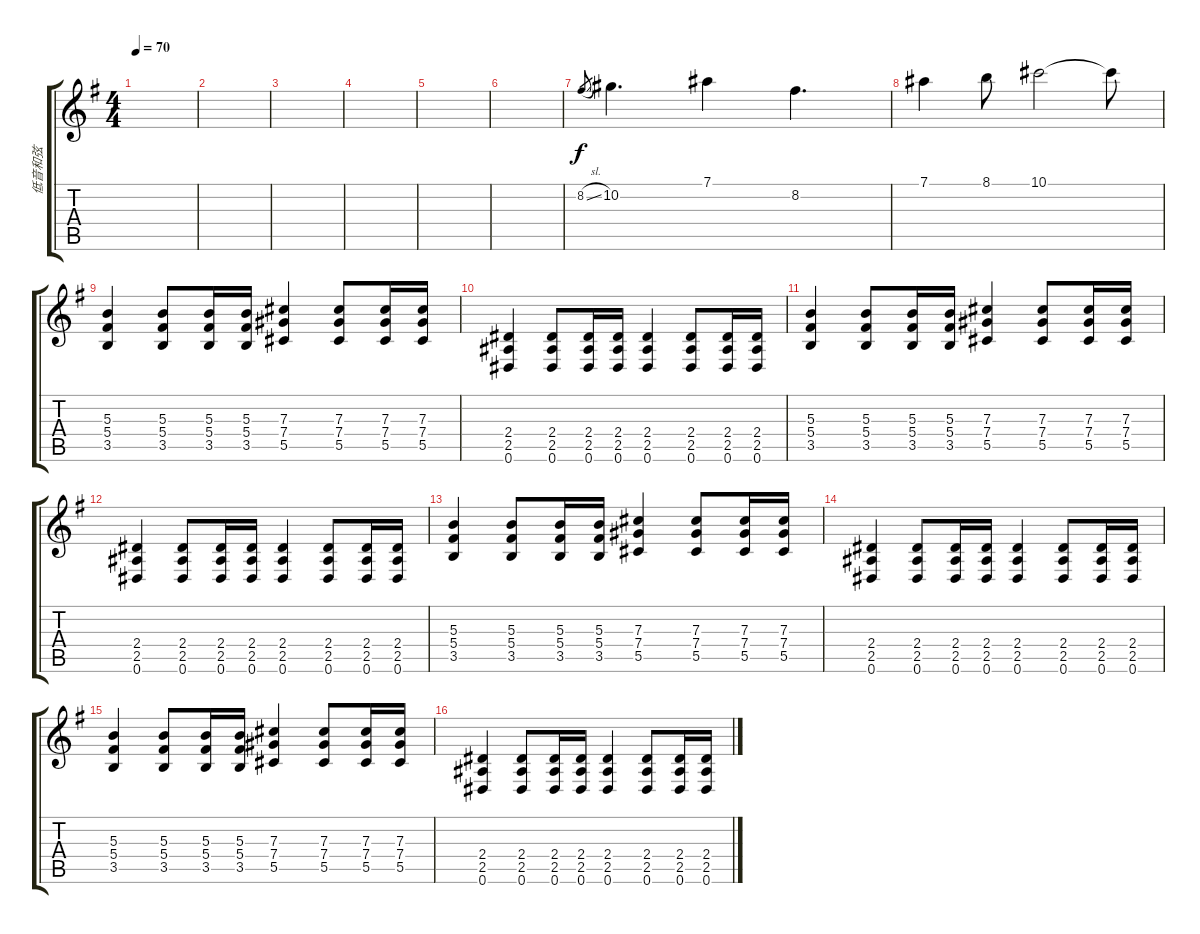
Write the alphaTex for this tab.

\track ("低音和弦" "低音和弦") {instrument acousticguitarsteel}
\staff {score tabs}
\tuning (Eb4 Bb3 Gb3 Db3 Ab2 Eb2) {hide}
\ts (4 4)
\tempo 70
\clef g2
\ks g
|
|
|
|
|
|
8.2{sl}.8{gr} 10.2.4{d} 7.1.4 8.2.4{d} |
7.1.4 8.1.8 10.1.2 10.1{t}.8 |
(5.3 5.4 3.5).4 (5.3 5.4 3.5).8 (5.3 5.4 3.5).16 (5.3 5.4 3.5).16 (7.3 7.4 5.5).4 (7.3 7.4 5.5).8 (7.3 7.4 5.5).16 (7.3 7.4 5.5).16 |
(2.4 2.5 0.6).4 (2.4 2.5 0.6).8 (2.4 2.5 0.6).16 (2.4 2.5 0.6).16 (2.4 2.5 0.6).4 (2.4 2.5 0.6).8 (2.4 2.5 0.6).16 (2.4 2.5 0.6).16 |
(5.3 5.4 3.5).4 (5.3 5.4 3.5).8 (5.3 5.4 3.5).16 (5.3 5.4 3.5).16 (7.3 7.4 5.5).4 (7.3 7.4 5.5).8 (7.3 7.4 5.5).16 (7.3 7.4 5.5).16 |
(2.4 2.5 0.6).4 (2.4 2.5 0.6).8 (2.4 2.5 0.6).16 (2.4 2.5 0.6).16 (2.4 2.5 0.6).4 (2.4 2.5 0.6).8 (2.4 2.5 0.6).16 (2.4 2.5 0.6).16 |
(5.3 5.4 3.5).4 (5.3 5.4 3.5).8 (5.3 5.4 3.5).16 (5.3 5.4 3.5).16 (7.3 7.4 5.5).4 (7.3 7.4 5.5).8 (7.3 7.4 5.5).16 (7.3 7.4 5.5).16 |
(2.4 2.5 0.6).4 (2.4 2.5 0.6).8 (2.4 2.5 0.6).16 (2.4 2.5 0.6).16 (2.4 2.5 0.6).4 (2.4 2.5 0.6).8 (2.4 2.5 0.6).16 (2.4 2.5 0.6).16 |
(5.3 5.4 3.5).4 (5.3 5.4 3.5).8 (5.3 5.4 3.5).16 (5.3 5.4 3.5).16 (7.3 7.4 5.5).4 (7.3 7.4 5.5).8 (7.3 7.4 5.5).16 (7.3 7.4 5.5).16 |
(2.4 2.5 0.6).4 (2.4 2.5 0.6).8 (2.4 2.5 0.6).16 (2.4 2.5 0.6).16 (2.4 2.5 0.6).4 (2.4 2.5 0.6).8 (2.4 2.5 0.6).16 (2.4 2.5 0.6).16
